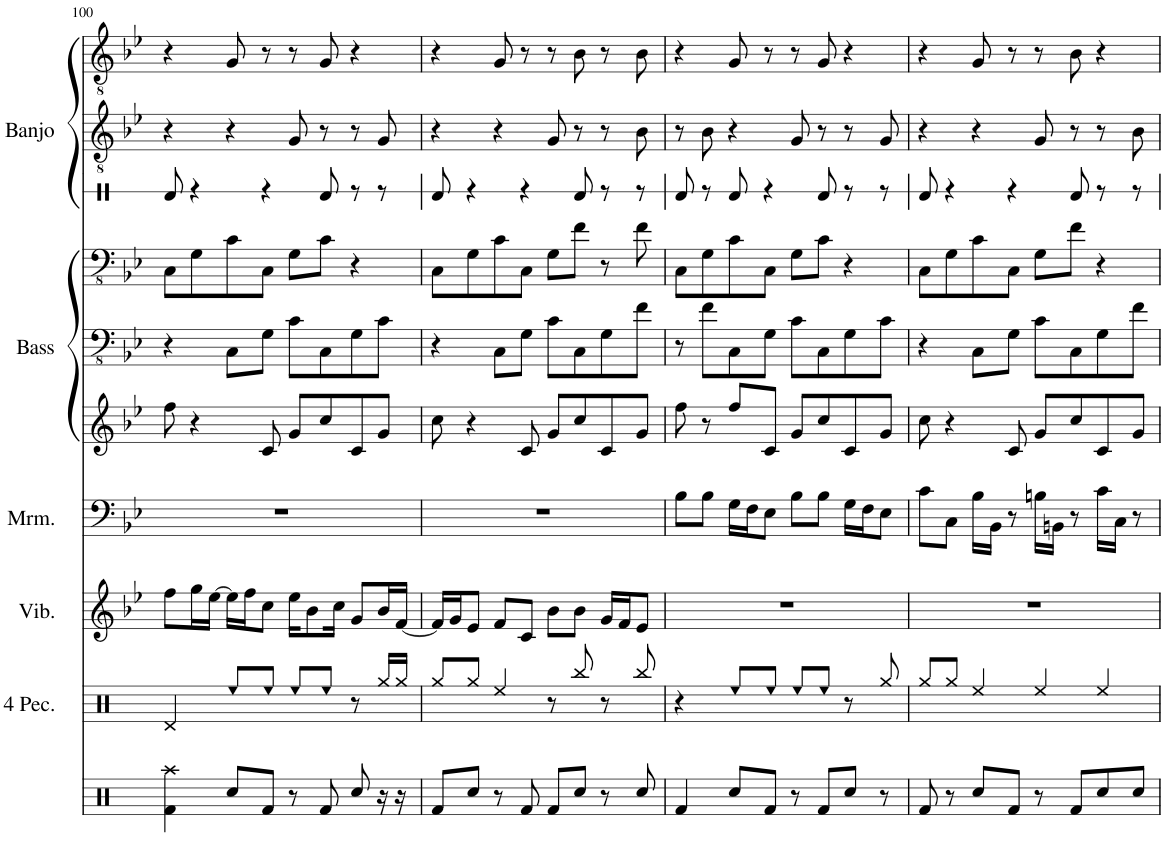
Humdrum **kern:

**kern	**kern	**kern	**kern	**kern	**kern	**kern
*part7	*part6	*part5	*part4	*part3	*part2	*part1
*staff7	*staff6	*staff5	*staff4	*staff3	*staff2	*staff1
*I"Vibraphone	*I"Marimba	*I"Pitched Bongos	*I"Guitar 2	*I"Guitar 1	*I"Banjo 2	*I"Banjo 1
*I'Vib.	*I'Mrm.	*	*	*	*I'Banjo	*
!!LO:PB:g=z
*clefF4	*clefG2	*clefG2	*clefFv4	*clefFv4	*clefGv2	*clefGv2
*k[b-e-]	*k[b-e-]	*k[b-e-]	*k[b-e-]	*k[b-e-]	*k[b-e-]	*k[b-e-]
*M4/4	*M4/4	*M4/4	*M4/4	*M4/4	*M4/4	*M4/4
=100	=100	=100	=100	=100	=100	=100
8ff\L	1r	8ff\	4r	8CC\L	4r	4r
16gg\L	.	4r	.	8GG\	.	.
[16ee-\JJ	.	.	.	.	.	.
16ee-\LL]	.	.	8CC\L	8C\	4r	8G/
16ff\J	.	.	.	.	.	.
8cc\J	.	8c/	8GG\J	8CC\J	.	8r
16ee-\KL	.	8g/L	8C\L	8GG\L	8G/	8r
8b-\	.	.	.	.	.	.
.	.	8cc/	8CC\	8C\J	8r	8G/
16cc\Jk	.	.	.	.	.	.
8g/L	.	8c/	8GG\	4r	8r	4r
16b-/L	.	8g/J	8C\J	.	8G/	.
[16f/JJ	.	.	.	.	.	.
=101	=101	=101	=101	=101	=101	=101
16f/LL]	1r	8cc\	4r	8CC\L	4r	4r
16g/J	.	.	.	.	.	.
8e-/J	.	4r	.	8GG\	.	.
8f/L	.	.	8CC\L	8C\	4r	8G/
8c/J	.	8c/	8GG\J	8CC\J	.	8r
8b-\L	.	8g/L	8C\L	8GG\L	8G/	8r
8b-\J	.	8cc/	8CC\	8F\J	8r	8B-\
16g/LL	.	8c/	8GG\	8r	8r	8r
16f/J	.	.	.	.	.	.
8e-/J	.	8g/J	8F\J	8F\	8B-\	8B-\
=102	=102	=102	=102	=102	=102	=102
1r	8B-\L	8ff\	8r	8CC\L	8r	4r
.	8B-\J	8r	8F\L	8GG\	8B-\	.
.	16G\LL	8ff/L	8CC\	8C\	4r	8G/
.	16F\J	.	.	.	.	.
.	8E-\J	8c/J	8GG\J	8CC\J	.	8r
.	8B-\L	8g/L	8C\L	8GG\L	8G/	8r
.	8B-\J	8cc/	8CC\	8C\J	8r	8G/
.	16G\LL	8c/	8GG\	4r	8r	4r
.	16F\J	.	.	.	.	.
.	8E-\J	8g/J	8C\J	.	8G/	.
=103	=103	=103	=103	=103	=103	=103
1r	8c\L	8cc\	4r	8CC\L	4r	4r
.	8C\J	4r	.	8GG\	.	.
.	16B-\LL	.	8CC\L	8C\	4r	8G/
.	16BB-\JJ	.	.	.	.	.
.	8r	8c/	8GG\J	8CC\J	.	8r
.	16Bn\LL	8g/L	8C\L	8GG\L	8G/	8r
.	16BBn\JJ	.	.	.	.	.
.	8r	8cc/	8CC\	8F\J	8r	8B-\
.	16c\LL	8c/	8GG\	4r	8r	4r
.	16C\JJ	.	.	.	.	.
.	8r	8g/J	8F\J	.	8B-\	.
=	=	=	=	=	=	=
*-	*-	*-	*-	*-	*-	*-
